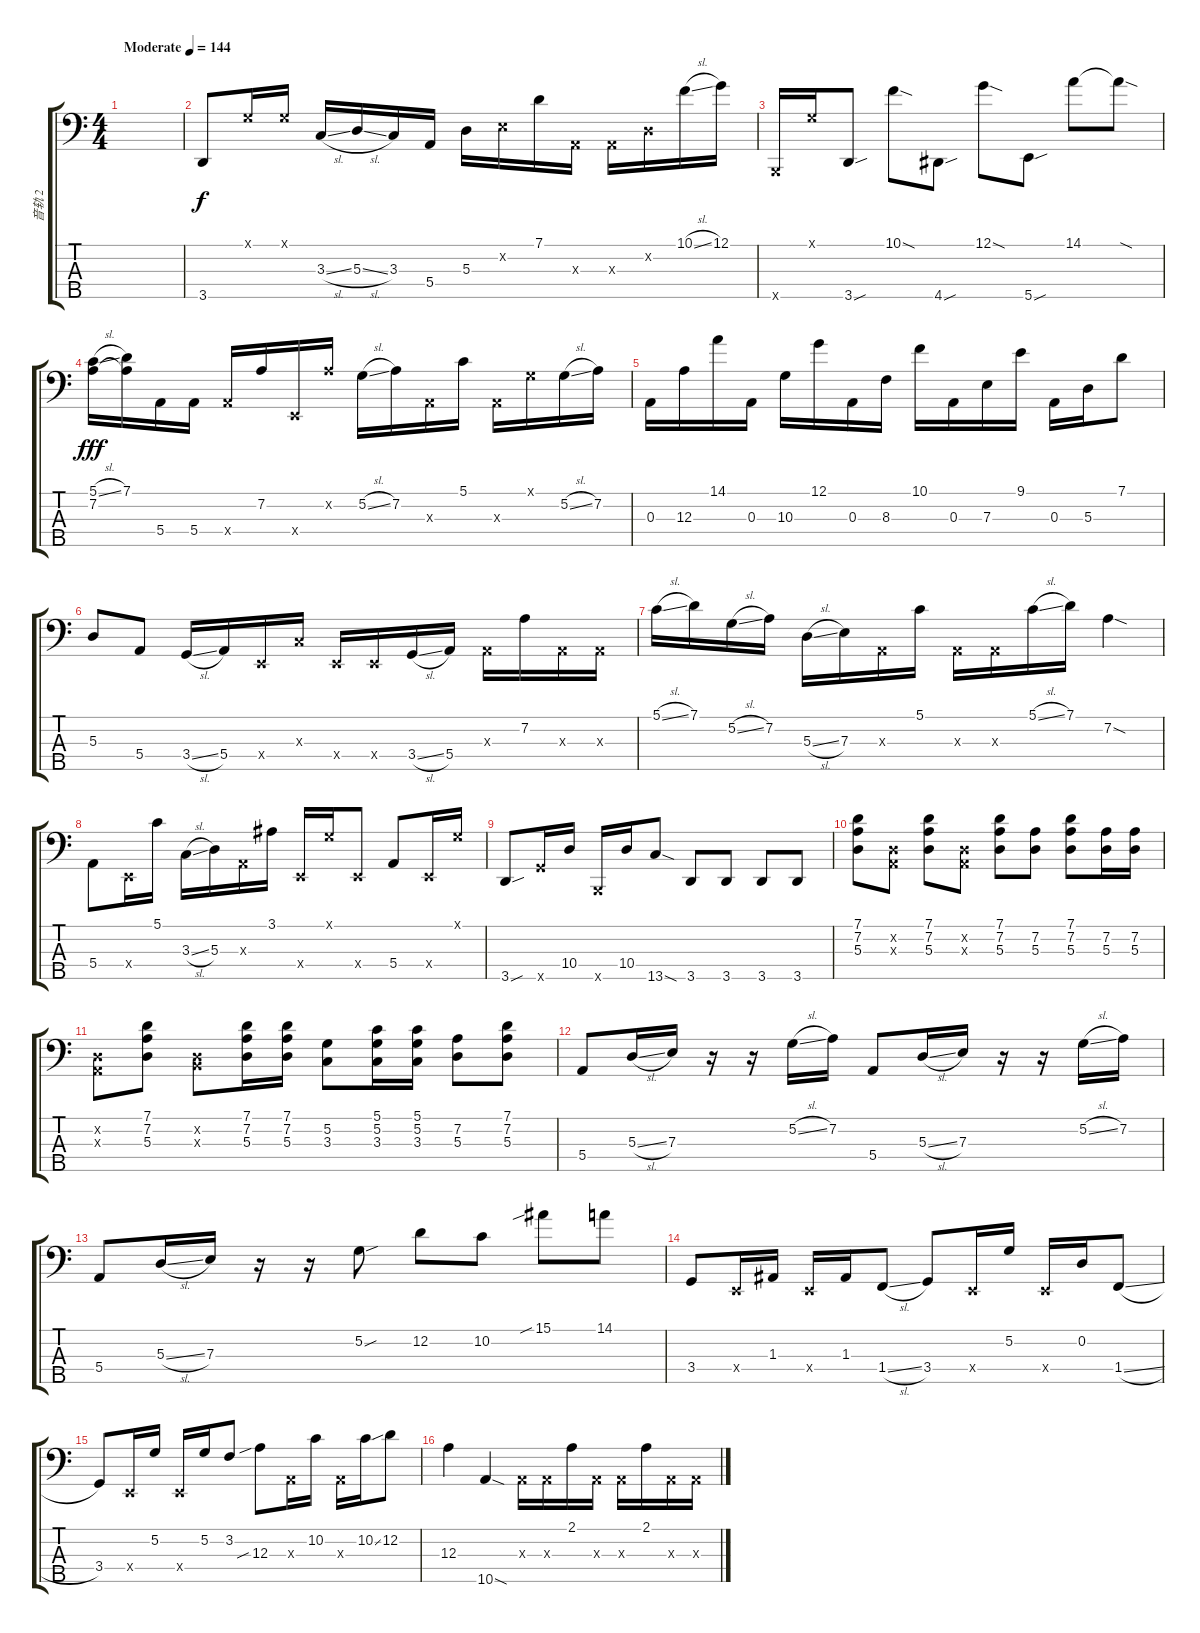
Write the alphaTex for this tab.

\track ("音轨 2" "音轨 2") {instrument slapbass1}
\staff {score tabs}
\tuning (G2 D2 A1 E1 B0) {hide}
\ts (4 4)
\tempo (144 "Moderate")
\clef f4
\ks c
|
3.5.8{instrument slapbass1} 0.1{x}.16 0.1{x}.16 3.3{sl}.16 5.3{sl}.16 3.3.16 5.4.16 5.3.16 2.2{x}.16 7.1.16 0.3{x}.16 0.3{x}.16 0.2{x}.16 10.1{sl}.16 12.1.16 |
0.5{x}.16 0.1{x}.16 3.5{sou}.8 10.1{sod}.8 4.5{sou}.8 12.1{sod}.8 5.5{sou}.8 14.1.8 14.1{sod t}.8{dy f} |
(5.1{sl} 7.2).16{dy fff} (7.1 7.2{t}).16 5.4.16 5.4.16 5.4{x}.16 7.2.16 0.4{x}.16 7.2{x}.16 5.2{sl}.16 7.2.16 0.3{x}.16 5.1.16 0.3{x}.16 0.1{x}.16 5.2{sl}.16 7.2.16 |
0.3.16 12.3.16 14.1.16 0.3.16 10.3.16 12.1.16 0.3.16 8.3.16 10.1.16 0.3.16 7.3.16 9.1.16 0.3.16 5.3.16 7.1.8 |
5.3.8 5.4.8 3.4{sl}.16 5.4.16 0.4{x}.16 3.3{x}.16 0.4{x}.16 0.4{x}.16 3.4{sl}.16 5.4.16 0.3{x}.16 7.2.16 0.3{x}.16 0.3{x}.16 |
5.1{sl}.16 7.1.16 5.2{sl}.16 7.2.16 5.3{sl}.16 7.3.16 0.3{x}.16 5.1.16 0.3{x}.16 0.3{x}.16 5.1{sl}.16 7.1.16 7.2{sod}.4 |
5.4.8 0.4{x}.16 5.1.16 3.3{sl}.16 5.3.16 0.3{x}.16 3.1.16 0.4{x}.16 0.1{x}.16 0.4{x}.8 5.4.8 0.4{x}.16 0.1{x}.16 |
3.5{sou}.8 8.5{x}.16 10.4.16 0.5{x}.16 10.4.16 13.5{sod}.8 3.5.8 3.5.8 3.5.8 3.5.8 |
(7.1 7.2 5.3).8 (0.2{x} 0.3{x}).8 (7.1 7.2 5.3).8 (0.2{x} 0.3{x}).8 (7.1 7.2 5.3).8 (7.2 5.3).8 (7.1 7.2 5.3).8 (7.2 5.3).16 (7.2 5.3).16 |
(0.2{x} 0.3{x}).8 (7.1 7.2 5.3).8 (0.2{x} 2.3{x}).8 (7.1 7.2 5.3).16 (7.1 7.2 5.3).16 (5.2 3.3).8 (5.1 5.2 3.3).16 (5.1 5.2 3.3).16 (7.2 5.3).8 (7.1 7.2 5.3).8 |
5.4.8{instrument electricbassfinger} 5.3{sl}.16 7.3.16 r.16 r.16 5.2{sl}.16 7.2.16 5.4.8 5.3{sl}.16 7.3.16 r.16 r.16 5.2{sl}.16 7.2.16 |
5.4.8 5.3{sl}.16 7.3.16 r.16 r.16 5.2{sou}.8 12.2.8 10.2.8 15.1{sib}.8 14.1.8 |
3.4.8{instrument slapbass1} 0.4{x}.16 1.3.16 0.4{x}.16 1.3.16 1.4{sl}.8 3.4.8 0.4{x}.16 5.2.16 0.4{x}.16 0.2.16 1.4{sl}.8 |
3.4.8 0.4{x}.16 5.2.16 0.4{x}.16 5.2.16 3.2.8 12.3{sib}.8 0.3{x}.16 10.2.16 0.3{x}.16 10.2{ss}.16 12.2.8 |
12.3.4 10.5{sod}.4 0.3{x}.16 0.3{x}.16 2.1.16 0.3{x}.16 0.3{x}.16 2.1.16 0.3{x}.16 0.3{x}.16
